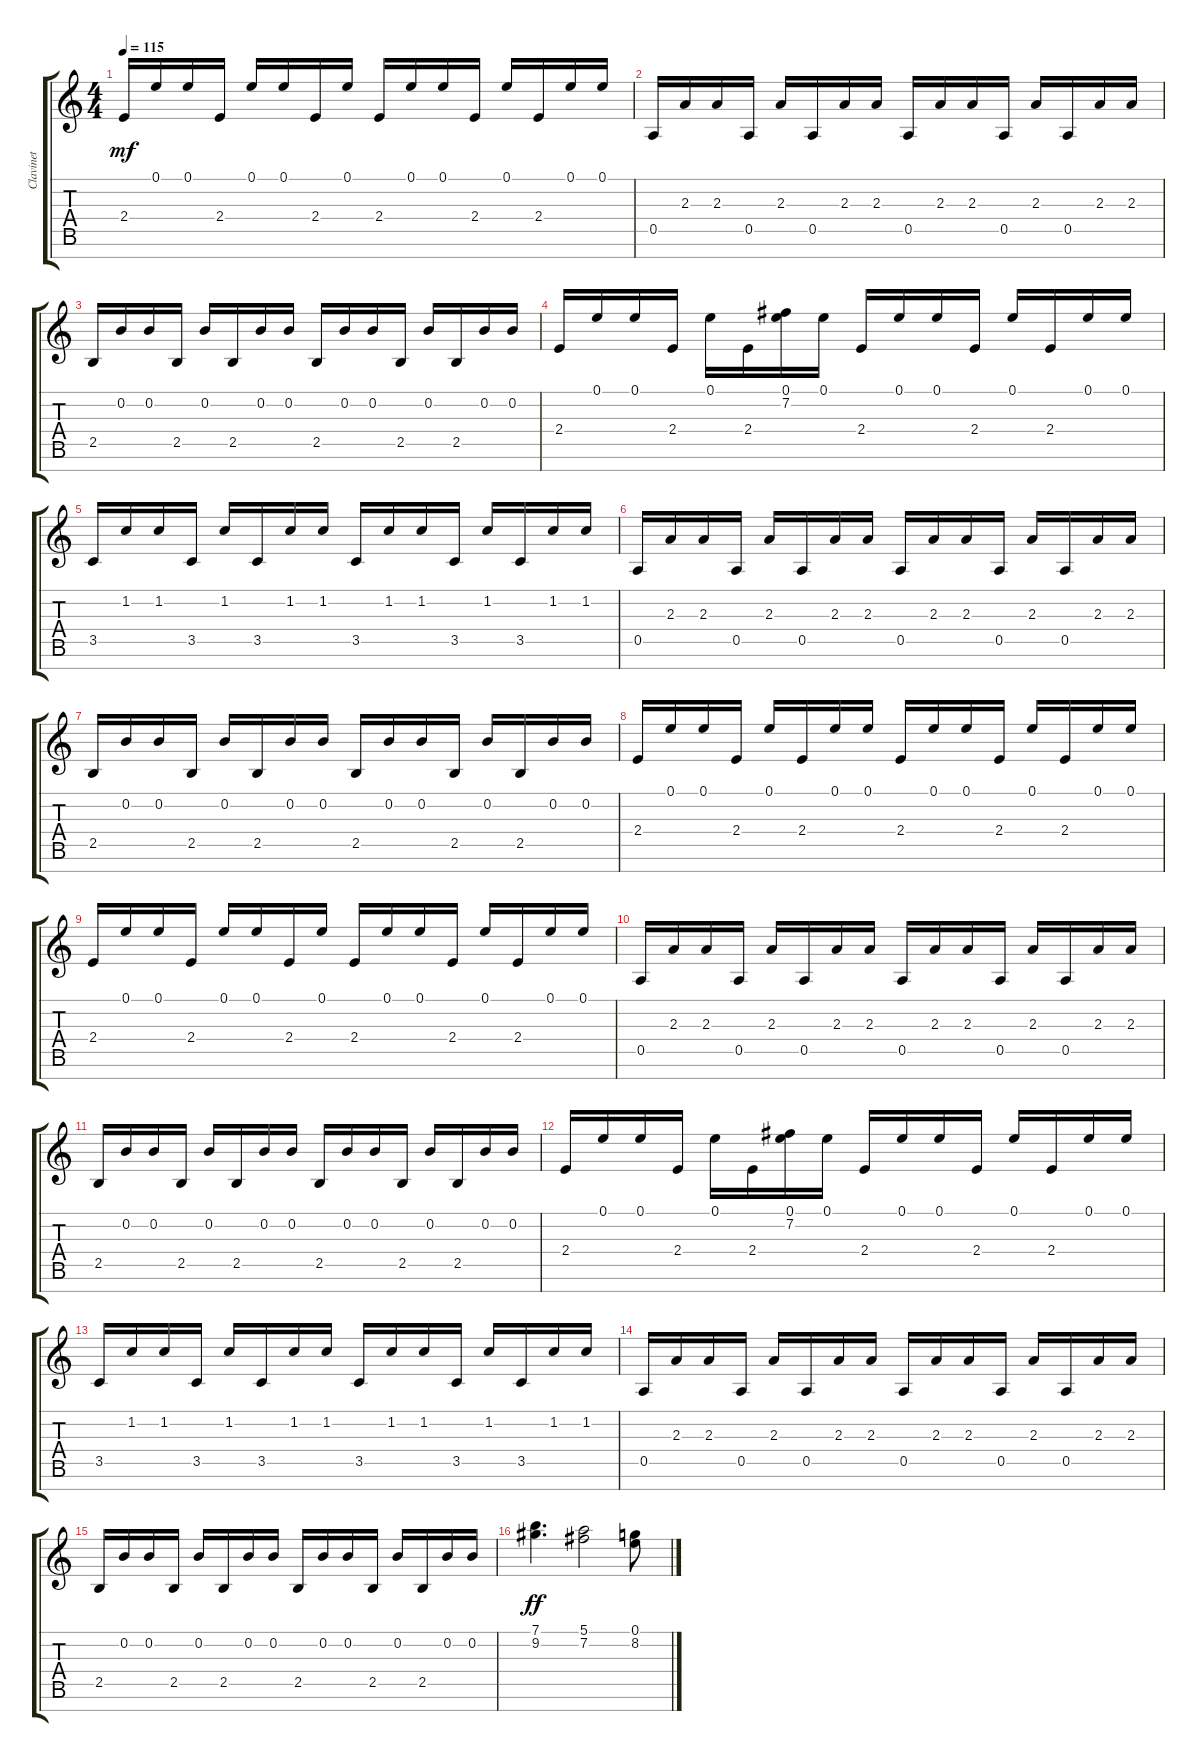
\track ("Clavinet" "Clavinet") {instrument electricguitarclean}
\staff {score tabs}
\tuning (E4 B3 G3 D3 A2 E2 B1) {hide}
\ts (4 4)
\tempo 115
\clef g2
\ks c
2.4.16{dy mf} 0.1.16 0.1.16 2.4.16 0.1.16 0.1.16 2.4.16 0.1.16 2.4.16 0.1.16 0.1.16 2.4.16 0.1.16 2.4.16 0.1.16 0.1.16 |
0.5.16 2.3.16 2.3.16 0.5.16 2.3.16 0.5.16 2.3.16 2.3.16 0.5.16 2.3.16 2.3.16 0.5.16 2.3.16 0.5.16 2.3.16 2.3.16 |
2.5.16 0.2.16 0.2.16 2.5.16 0.2.16 2.5.16 0.2.16 0.2.16 2.5.16 0.2.16 0.2.16 2.5.16 0.2.16 2.5.16 0.2.16 0.2.16 |
2.4.16 0.1.16 0.1.16 2.4.16 0.1.16 2.4.16 (0.1 7.2).16 0.1.16 2.4.16 0.1.16 0.1.16 2.4.16 0.1.16 2.4.16 0.1.16 0.1.16 |
3.5.16 1.2.16 1.2.16 3.5.16 1.2.16 3.5.16 1.2.16 1.2.16 3.5.16 1.2.16 1.2.16 3.5.16 1.2.16 3.5.16 1.2.16 1.2.16 |
0.5.16 2.3.16 2.3.16 0.5.16 2.3.16 0.5.16 2.3.16 2.3.16 0.5.16 2.3.16 2.3.16 0.5.16 2.3.16 0.5.16 2.3.16 2.3.16 |
2.5.16 0.2.16 0.2.16 2.5.16 0.2.16 2.5.16 0.2.16 0.2.16 2.5.16 0.2.16 0.2.16 2.5.16 0.2.16 2.5.16 0.2.16 0.2.16 |
2.4.16 0.1.16 0.1.16 2.4.16 0.1.16 2.4.16 0.1.16 0.1.16 2.4.16 0.1.16 0.1.16 2.4.16 0.1.16 2.4.16 0.1.16 0.1.16 |
2.4.16 0.1.16 0.1.16 2.4.16 0.1.16 0.1.16 2.4.16 0.1.16 2.4.16 0.1.16 0.1.16 2.4.16 0.1.16 2.4.16 0.1.16 0.1.16 |
0.5.16 2.3.16 2.3.16 0.5.16 2.3.16 0.5.16 2.3.16 2.3.16 0.5.16 2.3.16 2.3.16 0.5.16 2.3.16 0.5.16 2.3.16 2.3.16 |
2.5.16 0.2.16 0.2.16 2.5.16 0.2.16 2.5.16 0.2.16 0.2.16 2.5.16 0.2.16 0.2.16 2.5.16 0.2.16 2.5.16 0.2.16 0.2.16 |
2.4.16 0.1.16 0.1.16 2.4.16 0.1.16 2.4.16 (0.1 7.2).16 0.1.16 2.4.16 0.1.16 0.1.16 2.4.16 0.1.16 2.4.16 0.1.16 0.1.16 |
3.5.16 1.2.16 1.2.16 3.5.16 1.2.16 3.5.16 1.2.16 1.2.16 3.5.16 1.2.16 1.2.16 3.5.16 1.2.16 3.5.16 1.2.16 1.2.16 |
0.5.16 2.3.16 2.3.16 0.5.16 2.3.16 0.5.16 2.3.16 2.3.16 0.5.16 2.3.16 2.3.16 0.5.16 2.3.16 0.5.16 2.3.16 2.3.16 |
2.5.16 0.2.16 0.2.16 2.5.16 0.2.16 2.5.16 0.2.16 0.2.16 2.5.16 0.2.16 0.2.16 2.5.16 0.2.16 2.5.16 0.2.16 0.2.16 |
(7.1 9.2).4{d dy ff} (5.1 7.2).2 (0.1 8.2).8
